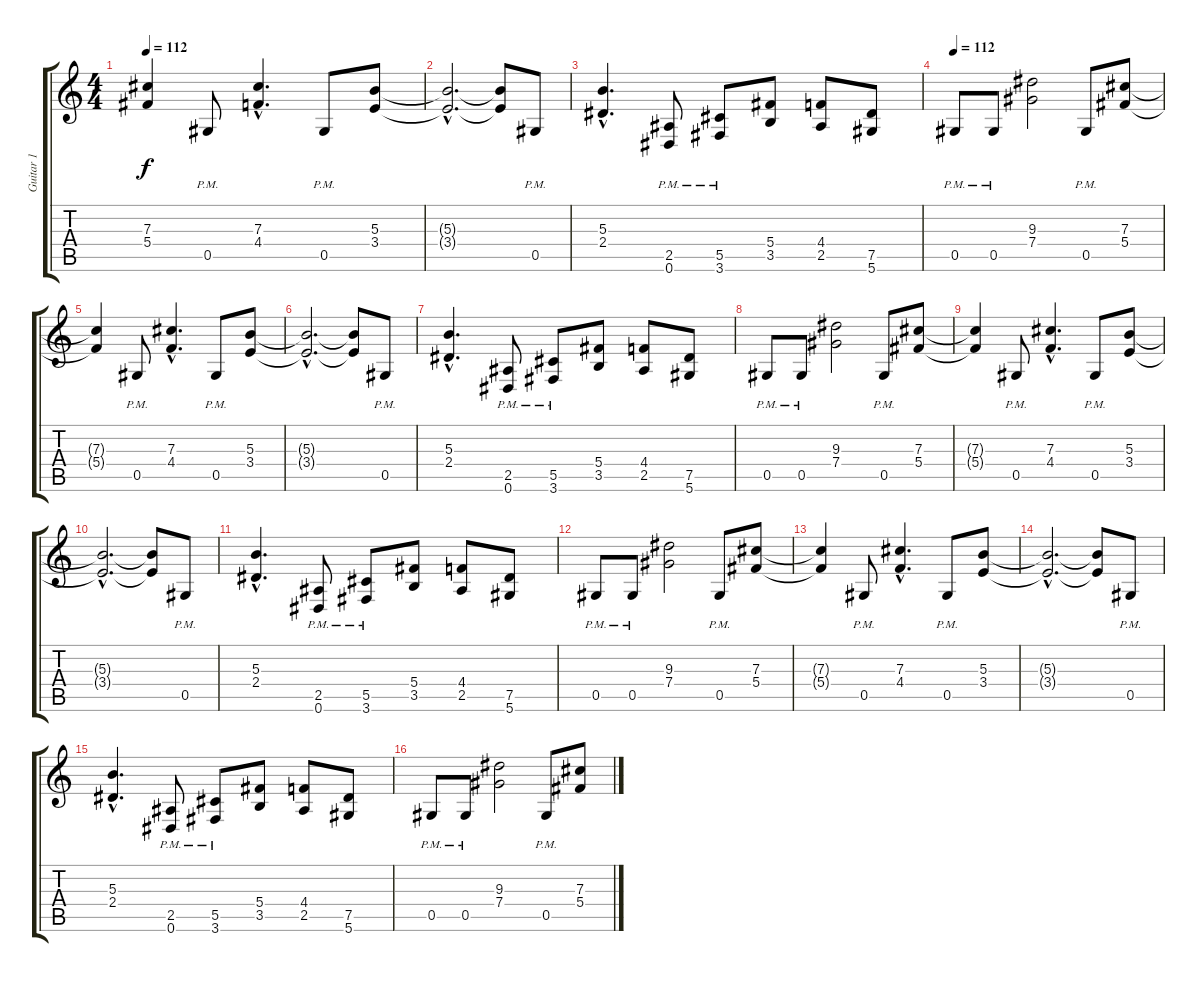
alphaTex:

\track ("Guitar 1" "Guitar 1") {instrument acousticguitarsteel}
\staff {score tabs}
\tuning (Eb4 Bb3 Gb3 Db3 Ab2 Eb2) {hide}
\ts (4 4)
\tempo 112
\clef g2
\ks c
(7.3{t} 5.4{t}).4{dy f} 0.5{pm}.8 (7.3{hac} 4.4{hac}).4{d} 0.5{pm}.8 (5.3 3.4).8 |
(5.3{hac t} 3.4{hac t}).2{d} (5.3{t} 3.4{t}).8 0.5{pm}.8 |
(5.3{hac} 2.4{hac}).4{d} (2.5{pm} 0.6{pm}).8 (5.5{pm} 3.6{pm}).8 (5.4 3.5).8 (4.4 2.5).8 (7.5 5.6).8 |
\tempo 112
0.5{pm}.8 0.5{pm}.8 (9.3 7.4).2 0.5{pm}.8 (7.3 5.4).8 |
(7.3{t} 5.4{t}).4 0.5{pm}.8 (7.3{hac} 4.4{hac}).4{d} 0.5{pm}.8 (5.3 3.4).8 |
(5.3{hac t} 3.4{hac t}).2{d} (5.3{t} 3.4{t}).8 0.5{pm}.8 |
(5.3{hac} 2.4{hac}).4{d} (2.5{pm} 0.6{pm}).8 (5.5{pm} 3.6{pm}).8 (5.4 3.5).8 (4.4 2.5).8 (7.5 5.6).8 |
0.5{pm}.8 0.5{pm}.8 (9.3 7.4).2 0.5{pm}.8 (7.3 5.4).8 |
(7.3{t} 5.4{t}).4 0.5{pm}.8 (7.3{hac} 4.4{hac}).4{d} 0.5{pm}.8 (5.3 3.4).8 |
(5.3{hac t} 3.4{hac t}).2{d} (5.3{t} 3.4{t}).8 0.5{pm}.8 |
(5.3{hac} 2.4{hac}).4{d} (2.5{pm} 0.6{pm}).8 (5.5{pm} 3.6{pm}).8 (5.4 3.5).8 (4.4 2.5).8 (7.5 5.6).8 |
0.5{pm}.8 0.5{pm}.8 (9.3 7.4).2 0.5{pm}.8 (7.3 5.4).8 |
(7.3{t} 5.4{t}).4 0.5{pm}.8 (7.3{hac} 4.4{hac}).4{d} 0.5{pm}.8 (5.3 3.4).8 |
(5.3{hac t} 3.4{hac t}).2{d} (5.3{t} 3.4{t}).8 0.5{pm}.8 |
(5.3{hac} 2.4{hac}).4{d} (2.5{pm} 0.6{pm}).8 (5.5{pm} 3.6{pm}).8 (5.4 3.5).8 (4.4 2.5).8 (7.5 5.6).8 |
0.5{pm}.8 0.5{pm}.8 (9.3 7.4).2 0.5{pm}.8 (7.3 5.4).8
